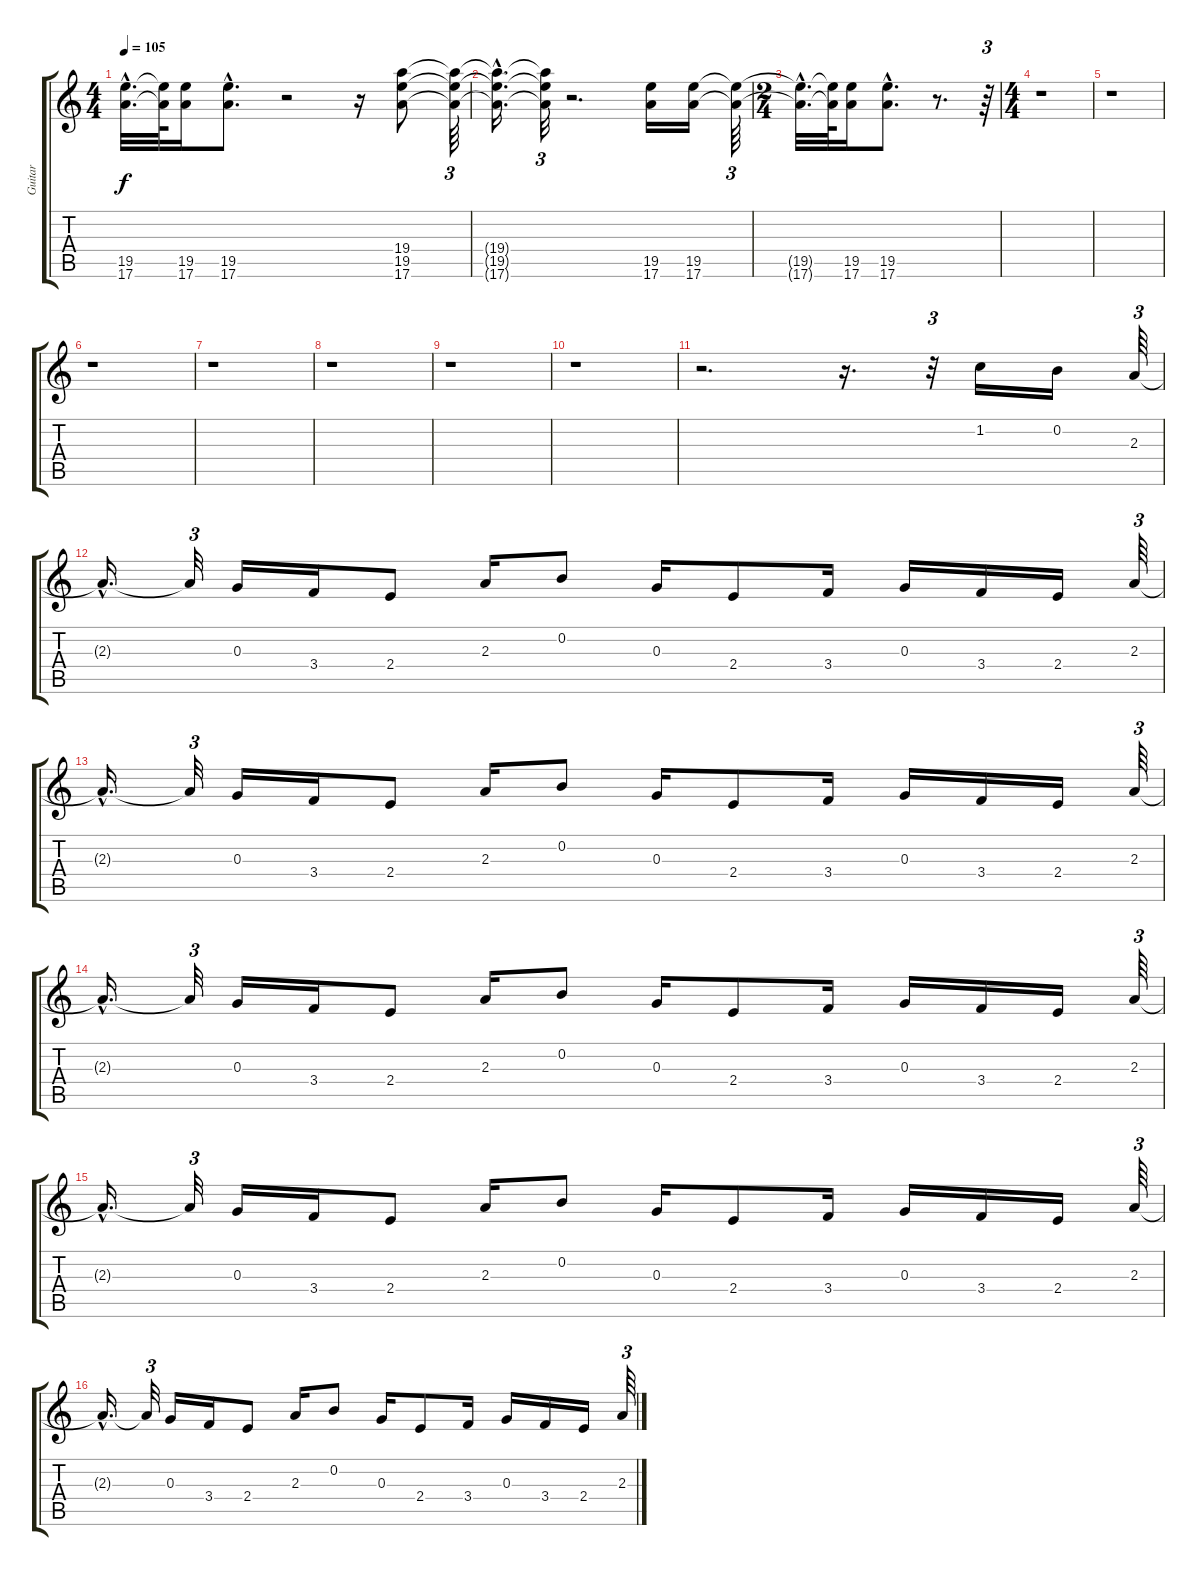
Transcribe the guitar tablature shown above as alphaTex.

\track ("Guitar" "Guitar") {instrument distortionguitar}
\staff {score tabs}
\tuning (E4 B3 G3 D3 A2 E2) {hide}
\ts (4 4)
\tempo 105
\clef g2
\ks c
(19.5{hac t} 17.6{hac t}).32{d dy f} (19.5{t} 17.6{t}).64 (19.5 17.6).16 (19.5{hac} 17.6{hac}).8{d} r.2 r.16 (19.4 19.5 17.6).8 (19.4{t} 19.5{t} 17.6{t}).64{tu (3 2)} |
(19.4{hac t} 19.5{hac t} 17.6{hac t}).16{d} (19.4{t} 19.5{t} 17.6{t}).32{tu (3 2)} r.2{d} (19.5 17.6).16 (19.5 17.6).16 (19.5{t} 17.6{t}).64{tu (3 2)} |
\ts (2 4)
(19.5{hac t} 17.6{hac t}).32{d} (19.5{t} 17.6{t}).64 (19.5 17.6).16 (19.5{hac} 17.6{hac}).8{d} r.8{d} r.64{tu (3 2)} |
\ts (4 4)
r.1 |
r.1 |
r.1 |
r.1 |
r.1 |
r.1 |
r.1 |
r.2{d} r.16{d} r.32{tu (3 2)} 1.2.16 0.2.16 2.3.64{tu (3 2) volume 6 balance 8} |
2.3{hac t}.16{d} 2.3{t}.32{tu (3 2)} 0.3.16 3.4.16 2.4.8 2.3.16 0.2.8 0.3.16 2.4.8 3.4.16 0.3.16 3.4.16 2.4.16 2.3.64{tu (3 2)} |
2.3{hac t}.16{d} 2.3{t}.32{tu (3 2)} 0.3.16 3.4.16 2.4.8 2.3.16 0.2.8 0.3.16 2.4.8 3.4.16 0.3.16 3.4.16 2.4.16 2.3.64{tu (3 2)} |
2.3{hac t}.16{d} 2.3{t}.32{tu (3 2)} 0.3.16 3.4.16 2.4.8 2.3.16 0.2.8 0.3.16 2.4.8 3.4.16 0.3.16 3.4.16 2.4.16 2.3.64{tu (3 2)} |
2.3{hac t}.16{d} 2.3{t}.32{tu (3 2)} 0.3.16 3.4.16 2.4.8 2.3.16 0.2.8 0.3.16 2.4.8 3.4.16 0.3.16 3.4.16 2.4.16 2.3.64{tu (3 2)} |
2.3{hac t}.16{d} 2.3{t}.32{tu (3 2)} 0.3.16 3.4.16 2.4.8 2.3.16 0.2.8 0.3.16 2.4.8 3.4.16 0.3.16 3.4.16 2.4.16 2.3.64{tu (3 2)}
